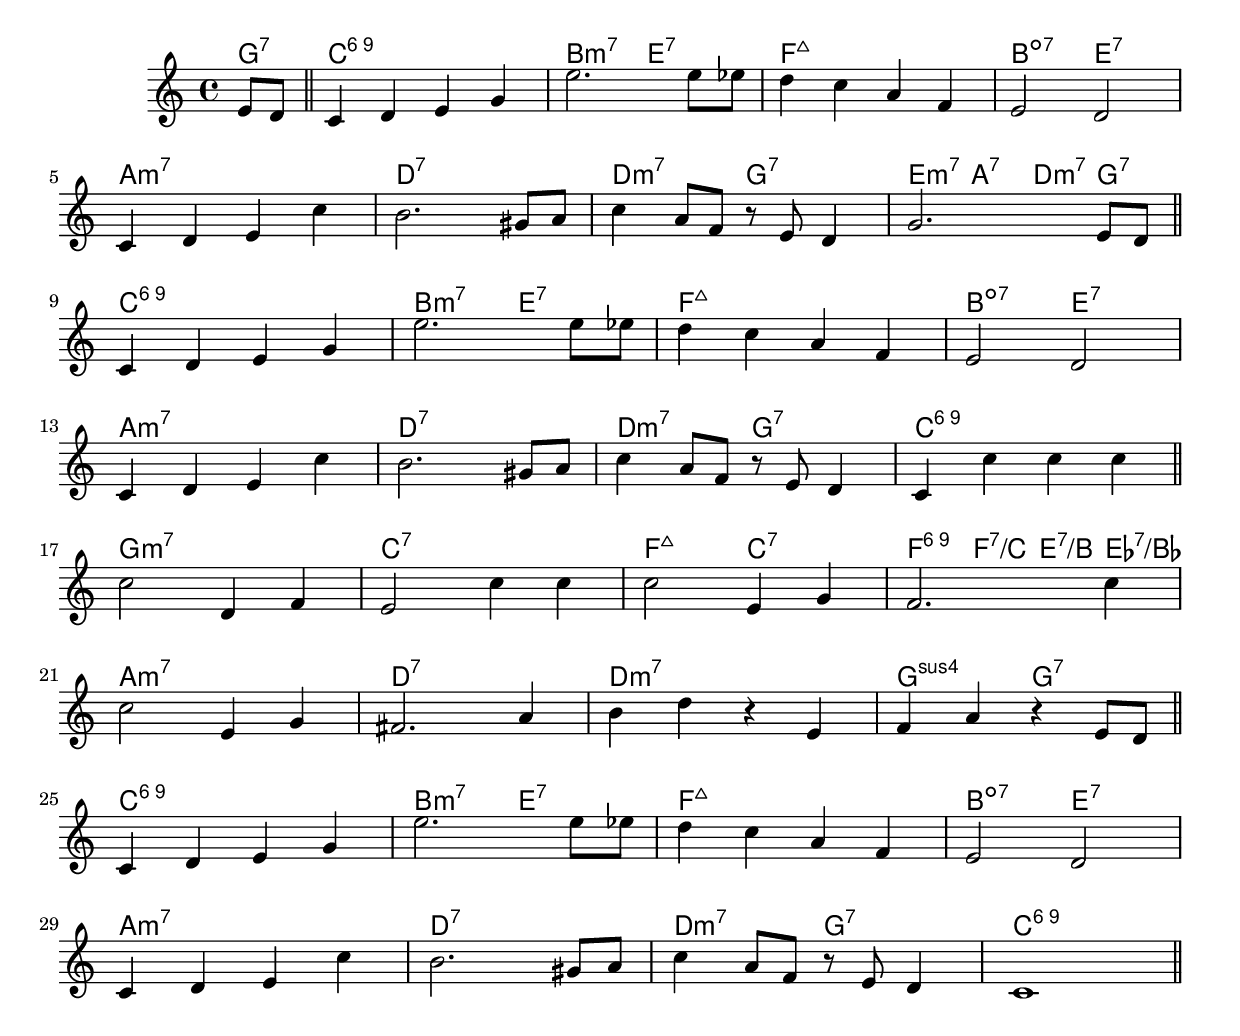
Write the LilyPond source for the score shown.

\score {

  \header {
    title = "(On the) Sunny Side of the Street"
    composer = "Jimmy McHugh"
    meter = #"Medium Swing"
  }
  <<
    \new ChordNames \chordmode {

      \partial 4 { g4:7 }

      c1:6.9 | b2:m7 e:7 | f1:maj7 | b2:dim7 e:7 |
      a1:m7 | d:7 | d2:m7 g:7 | e4:m7 a:7 d:m7 g:7 |

      c1:6.9 | b2:m7 e:7 | f1:maj7 | b2:dim7 e:7 |
      a1:m7 | d:7 | d2:m7 g:7 | c1:6.9 |

      g1:m7 | c:7 | f2:maj7 c:7 | f4:6.9 f:7/c e:7/b es:7/bes |
      a1:m7 | d:7 | d:m7 | g2:sus4 g:7 |

      c1:6.9 | b2:m7 e:7 | f1:maj7 | b2:dim7 e:7 |
      a1:m7 | d:7 | d2:m7 g:7 | c1:6.9 |

    }

    \new Staff \relative c' {
      \key c \major

      \partial 4 { e8 d } \bar "||"

      c4 d e g | e'2. e8 es | d4 c a f | e2 d |
      \break
      c4 d e c' | b2. gis8 a | c4 a8 f r e d4 | g2. e8 d |
      \break
      \bar "||"

      c4 d e g | e'2. e8 es | d4 c a f | e2 d |
      \break
      c4 d e c' | b2. gis8 a | c4 a8 f r e d4 | c4 c' c c |
      \break
      \bar "||"

      c2 d,4 f | e2 c'4 c | c2 e,4 g | f2. c'4 |
      \break
      c2 e,4 g | fis2. a4 | b d r e, | f a r e8 d |
      \break
      \bar "||"


      c4 d e g | e'2. e8 es | d4 c a f | e2 d |
      \break
      c4 d e c' | b2. gis8 a | c4 a8 f r e d4 | c1 |
      \break
      \bar "||"

    }
  >>
}
